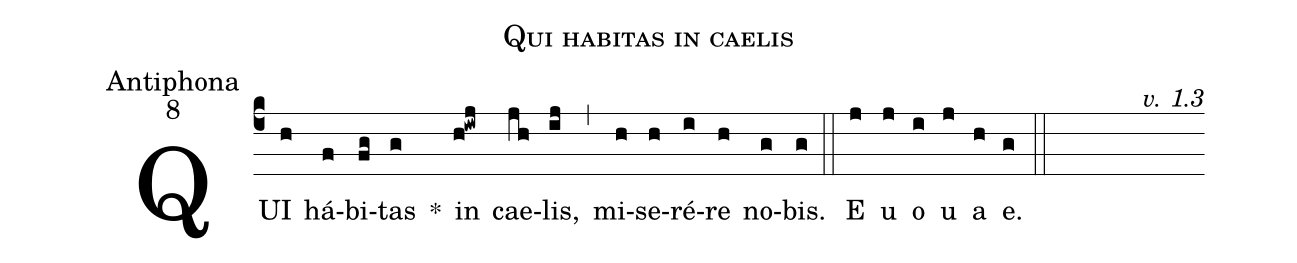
name:Qui habitas in caelis;
office-part:Antiphona;
mode:8;
commentary:v. 1.3;
%%
(c4) QUI(h) há(f)bi(fg)tas(g) <sp>*</sp>() in(h!iwj) cae(jh)lis,(ij) (,) mi(h)se(h)ré(i)re(h) no(g)bis.(g) (::) <eu>E(j) u(j) o(i) u(j) a(h) e.</eu>(g) (::)
